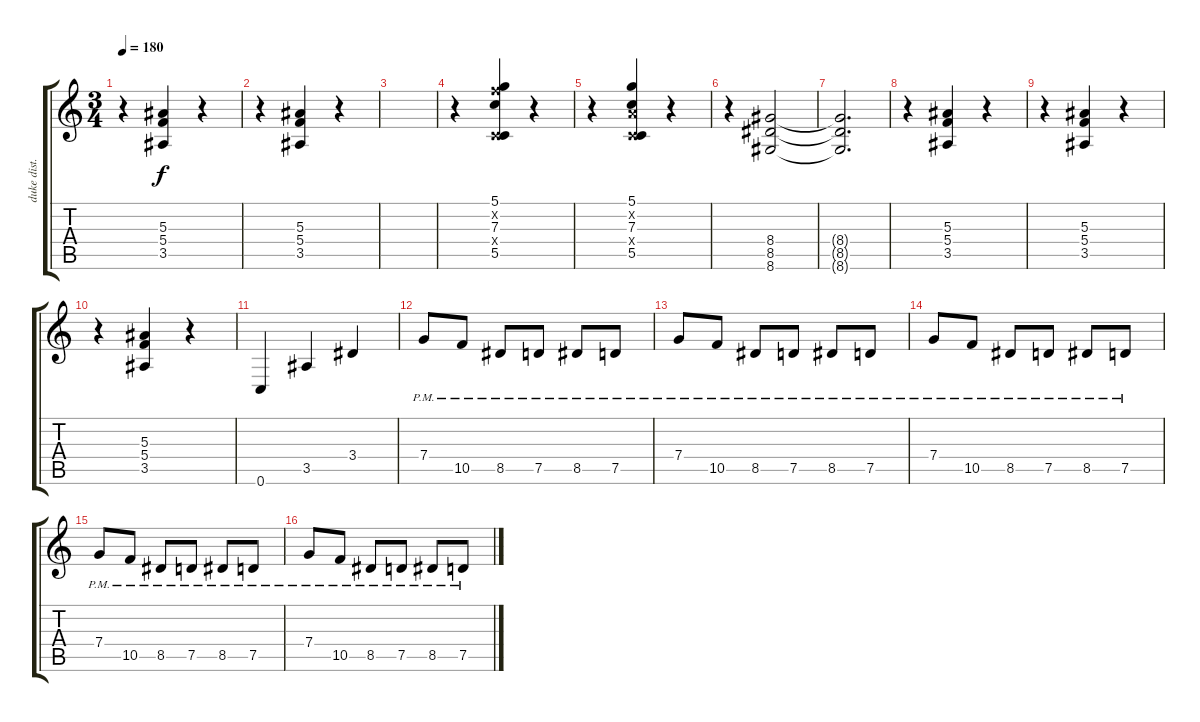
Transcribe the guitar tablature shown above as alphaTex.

\track ("duke dist." "duke dist.") {instrument distortionguitar}
\staff {score tabs}
\tuning (D4 A3 F3 C3 G2 C2) {hide}
\ts (3 4)
\tempo 180
\clef g2
\ks c
r.4{dy f} (5.3 5.4 3.5).4 r.4 |
r.4 (5.3 5.4 3.5).4 r.4 |
|
r.4 (5.1 8.2{x} 7.3 0.4{x} 5.5).4 r.4 |
r.4 (5.1 0.2{x} 7.3 0.4{x} 5.5).4 r.4 |
r.4 (8.4 8.5 8.6).2 |
(8.4{t} 8.5{t} 8.6{t}).2{d} |
r.4 (5.3 5.4 3.5).4 r.4 |
r.4 (5.3 5.4 3.5).4 r.4 |
r.4 (5.3 5.4 3.5).4 r.4 |
0.6.4 3.5.4 3.4.4 |
7.4{pm}.8 10.5{pm}.8 8.5{pm}.8 7.5{pm}.8 8.5{pm}.8 7.5{pm}.8 |
7.4{pm}.8 10.5{pm}.8 8.5{pm}.8 7.5{pm}.8 8.5{pm}.8 7.5{pm}.8 |
7.4{pm}.8 10.5{pm}.8 8.5{pm}.8 7.5{pm}.8 8.5{pm}.8 7.5{pm}.8 |
7.4{pm}.8 10.5{pm}.8 8.5{pm}.8 7.5{pm}.8 8.5{pm}.8 7.5{pm}.8 |
7.4{pm}.8 10.5{pm}.8 8.5{pm}.8 7.5{pm}.8 8.5{pm}.8 7.5{pm}.8
